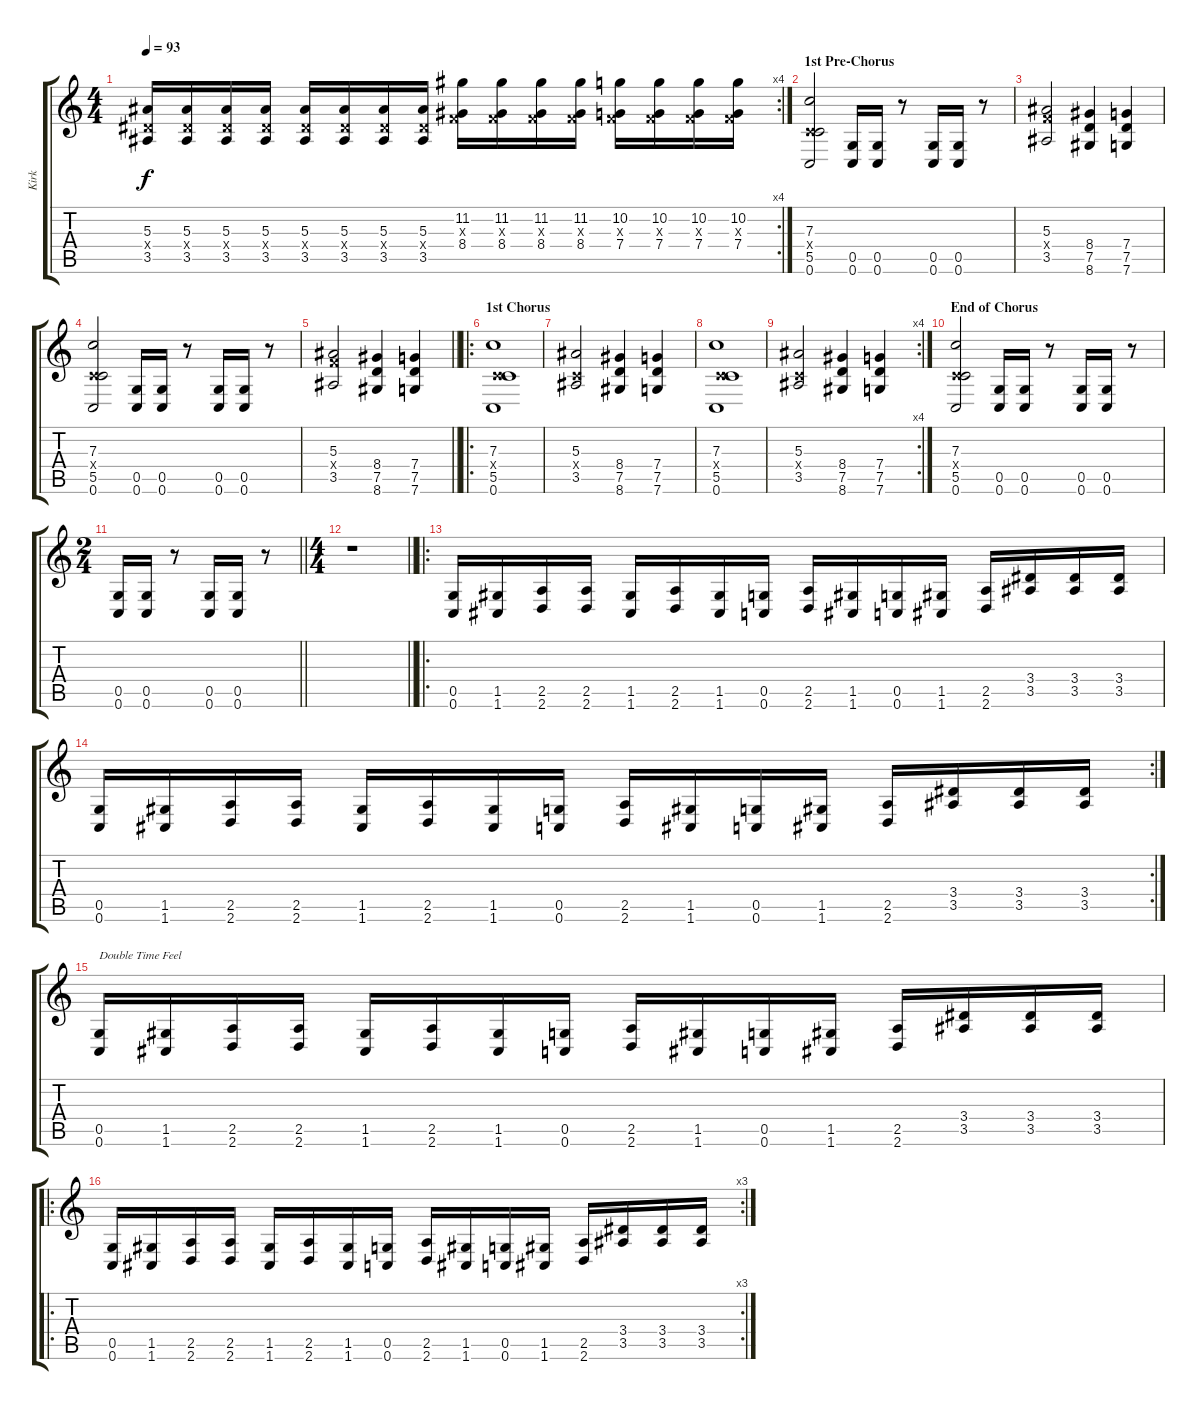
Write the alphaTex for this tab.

\track ("Kirk" "Kirk") {instrument distortionguitar}
\staff {score tabs}
\tuning (D4 A3 F3 C3 G2 C2) {hide}
\rc 4
\ts (4 4)
\tempo 93
\clef g2
\ks c
(5.3 3.4{x} 3.5).16{dy f} (5.3 3.4{x} 3.5).16 (5.3 3.4{x} 3.5).16 (5.3 3.4{x} 3.5).16 (5.3 3.4{x} 3.5).16 (5.3 3.4{x} 3.5).16 (5.3 3.4{x} 3.5).16 (5.3 3.4{x} 3.5).16 (11.2 0.3{x} 8.4).16 (11.2 0.3{x} 8.4).16 (11.2 0.3{x} 8.4).16 (11.2 0.3{x} 8.4).16 (10.2 0.3{x} 7.4).16 (10.2 0.3{x} 7.4).16 (10.2 0.3{x} 7.4).16 (10.2 0.3{x} 7.4).16 |
\section ("" "1st Pre-Chorus")
(7.3 0.4{x} 5.5 0.6).2 (0.5 0.6).16 (0.5 0.6).16 r.8 (0.5 0.6).16 (0.5 0.6).16 r.8 |
(5.3 5.4{x} 3.5).2 (8.4 7.5 8.6).4 (7.4 7.5 7.6).4 |
(7.3 0.4{x} 5.5 0.6).2 (0.5 0.6).16 (0.5 0.6).16 r.8 (0.5 0.6).16 (0.5 0.6).16 r.8 |
\barLineRight lightlight
(5.3 5.4{x} 3.5).2 (8.4 7.5 8.6).4 (7.4 7.5 7.6).4 |
\ro
\section ("" "1st Chorus")
(7.3 0.4{x} 5.5 0.6).1 |
(5.3 0.4{x} 3.5).2 (8.4 7.5 8.6).4 (7.4 7.5 7.6).4 |
(7.3 0.4{x} 5.5 0.6).1 |
\rc 4
(5.3 0.4{x} 3.5).2 (8.4 7.5 8.6).4 (7.4 7.5 7.6).4 |
\section ("" "End of Chorus")
(7.3 0.4{x} 5.5 0.6).2 (0.5 0.6).16 (0.5 0.6).16 r.8 (0.5 0.6).16 (0.5 0.6).16 r.8 |
\ts (2 4)
\barLineRight lightlight
(0.5 0.6).16 (0.5 0.6).16 r.8 (0.5 0.6).16 (0.5 0.6).16 r.8 |
\ts (4 4)
\barLineRight lightlight
r.1 |
\ro
(0.5 0.6).16 (1.5 1.6).16 (2.5 2.6).16 (2.5 2.6).16 (1.5 1.6).16 (2.5 2.6).16 (1.5 1.6).16 (0.5 0.6).16 (2.5 2.6).16 (1.5 1.6).16 (0.5 0.6).16 (1.5 1.6).16 (2.5 2.6).16 (3.4 3.5).16 (3.4 3.5).16 (3.4 3.5).16 |
\rc 2
(0.5 0.6).16 (1.5 1.6).16 (2.5 2.6).16 (2.5 2.6).16 (1.5 1.6).16 (2.5 2.6).16 (1.5 1.6).16 (0.5 0.6).16 (2.5 2.6).16 (1.5 1.6).16 (0.5 0.6).16 (1.5 1.6).16 (2.5 2.6).16 (3.4 3.5).16 (3.4 3.5).16 (3.4 3.5).16 |
(0.5 0.6).16{txt "Double Time Feel"} (1.5 1.6).16 (2.5 2.6).16 (2.5 2.6).16 (1.5 1.6).16 (2.5 2.6).16 (1.5 1.6).16 (0.5 0.6).16 (2.5 2.6).16 (1.5 1.6).16 (0.5 0.6).16 (1.5 1.6).16 (2.5 2.6).16 (3.4 3.5).16 (3.4 3.5).16 (3.4 3.5).16 |
\ro
\rc 3
(0.5 0.6).16 (1.5 1.6).16 (2.5 2.6).16 (2.5 2.6).16 (1.5 1.6).16 (2.5 2.6).16 (1.5 1.6).16 (0.5 0.6).16 (2.5 2.6).16 (1.5 1.6).16 (0.5 0.6).16 (1.5 1.6).16 (2.5 2.6).16 (3.4 3.5).16 (3.4 3.5).16 (3.4 3.5).16
